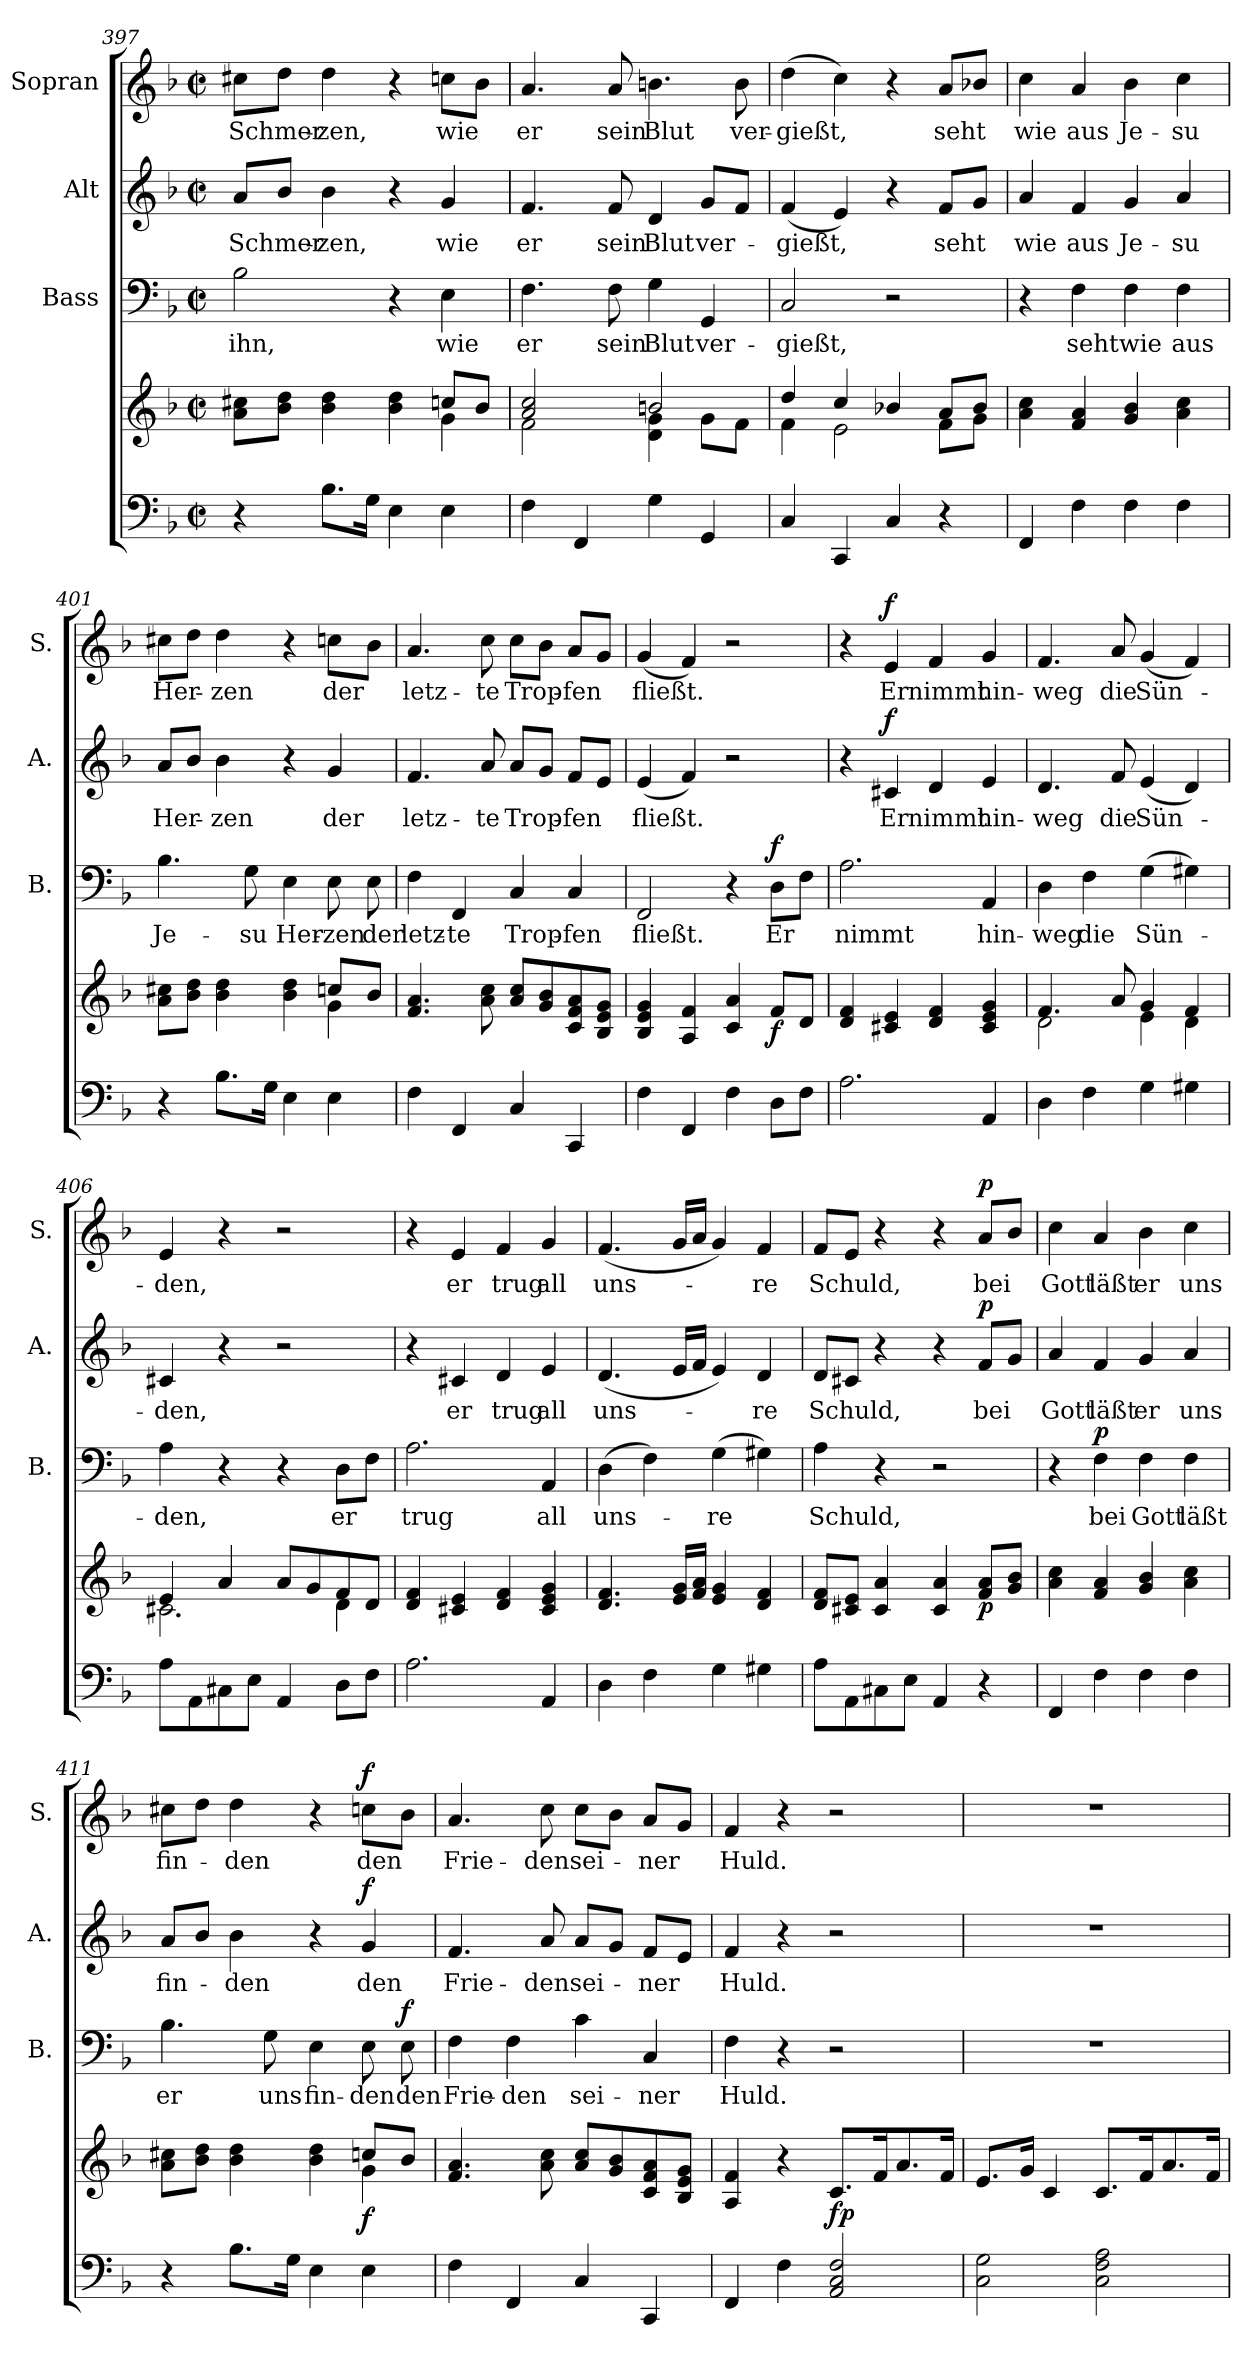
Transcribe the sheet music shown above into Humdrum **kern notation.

**kern	**kern	**dynam	**kern	**text	**dynam	**kern	**text	**dynam	**kern	**text	**dynam
*part4	*part4	*part4	*part3	*part3	*part3	*part2	*part2	*part2	*part1	*part1	*part1
*staff5	*staff4	*staff4/5	*staff3	*staff3	*staff3	*staff2	*staff2	*staff2	*staff1	*staff1	*staff1
*	*	*	*I"Bass	*	*	*I"Alt	*	*	*I"Sopran	*	*
*	*	*	*I'B.	*	*	*I'A.	*	*	*I'S.	*	*
*clefF4	*clefG2	*	*clefF4	*	*	*clefG2	*	*	*clefG2	*	*
*k[b-]	*k[b-]	*	*k[b-]	*	*	*k[b-]	*	*	*k[b-]	*	*
*F:	*F:	*	*F:	*	*	*F:	*	*	*F:	*	*
*M2/2	*M2/2	*	*M2/2	*	*	*M2/2	*	*	*M2/2	*	*
*met(c|)	*met(c|)	*	*met(c|)	*	*	*met(c|)	*	*	*met(c|)	*	*
=397	=397	=397	=397	=397	=397	=397	=397	=397	=397	=397	=397
*	*^	*	*	*	*	*	*	*	*	*	*
!	!	!	!	!	!LO:LY:b	!	!	!LO:LY:b	!	!	!LO:LY:b	!
4r	8a\ 8cc#X\L	2.ryy	.	2B-\	ihn,	.	8a/L	Schmer-	.	8cc#X\L	Schmer-	.
.	8b-\ 8dd\J	.	.	.	.	.	8b-/J	.	.	8dd\J	.	.
!	!	!	!	!	!	!	!	!LO:LY:b	!	!	!LO:LY:b	!
8.B-\L	4b-\ 4dd\	.	.	.	.	.	4b-\	-zen,	.	4dd\	-zen,	.
16G\Jk	.	.	.	.	.	.	.	.	.	.	.	.
4E\	4b-\ 4dd\	.	.	4r	.	.	4r	.	.	4r	.	.
!	!	!	!	!	!LO:LY:b	!	!	!LO:LY:b	!	!	!LO:LY:b	!
4E\	8ccn/L	4g\	.	4E\	wie	.	4g/	wie	.	8ccn\L	wie	.
.	8b-/J	.	.	.	.	.	.	.	.	8b-\J	.	.
!!LO:LB:g=z
=398	=398	=398	=398	=398	=398	=398	=398	=398	=398	=398	=398	=398
!	!	!	!	!	!LO:LY:b	!	!	!LO:LY:b	!	!	!LO:LY:b	!
4F\	2a/ 2cc/	2f\	.	4.F\	er	.	4.f/	er	.	4.a/	er	.
4FF/	.	.	.	.	.	.	.	.	.	.	.	.
!	!	!	!	!	!LO:LY:b	!	!	!LO:LY:b	!	!	!LO:LY:b	!
.	.	.	.	8F\	sein	.	8f/	sein	.	8a/	sein	.
!	!	!	!	!	!LO:LY:b	!	!	!LO:LY:b	!	!	!LO:LY:b	!
4G\	2bn/	4d\ 4g\	.	4G\	Blut	.	4d/	Blut	.	4.bn\	Blut	.
!	!	!	!	!	!LO:LY:b	!	!	!LO:LY:b	!	!	!	!
4GG/	.	8g\L	.	4GG/	ver-	.	8g/L	ver-	.	.	.	.
!	!	!	!	!	!	!	!	!	!	!	!LO:LY:b	!
.	.	8f\J	.	.	.	.	8f/J	.	.	8b\	ver-	.
=399	=399	=399	=399	=399	=399	=399	=399	=399	=399	=399	=399	=399
!	!	!	!	!	!LO:LY:b	!	!	!LO:LY:b	!	!	!LO:LY:b	!
4C/	4dd/	4f\	.	2C/	-gießt,	.	(<4f/	-gießt,	.	(>4dd\	-gießt,	.
4CC/	4cc/	2e\	.	.	.	.	4e/)	.	.	4cc\)	.	.
4C/	4b-X/	.	.	2r	.	.	4r	.	.	4r	.	.
!	!	!	!	!	!	!	!	!LO:LY:b	!	!	!LO:LY:b	!
4r	8a/L	8f\L	.	.	.	.	8f/L	seht	.	8a/L	seht	.
.	8b-/J	8g\J	.	.	.	.	8g/J	.	.	8b-X/J	.	.
=400	=400	=400	=400	=400	=400	=400	=400	=400	=400	=400	=400	=400
!	!	!	!	!	!	!	!	!LO:LY:b	!	!	!LO:LY:b	!
*	*v	*v	*	*	*	*	*	*	*	*	*	*
4FF/	4a\ 4cc\	.	4r	.	.	4a/	wie	.	4cc\	wie	.
!	!	!	!	!LO:LY:b	!	!	!LO:LY:b	!	!	!LO:LY:b	!
4F\	4f/ 4a/	.	4F\	seht	.	4f/	aus	.	4a/	aus	.
!	!	!	!	!LO:LY:b	!	!	!LO:LY:b	!	!	!LO:LY:b	!
4F\	4g/ 4b-/	.	4F\	wie	.	4g/	Je-	.	4b-\	Je-	.
!	!	!	!	!LO:LY:b	!	!	!LO:LY:b	!	!	!LO:LY:b	!
4F\	4a\ 4cc\	.	4F\	aus	.	4a/	-su	.	4cc\	-su	.
=401	=401	=401	=401	=401	=401	=401	=401	=401	=401	=401	=401
*	*^	*	*	*	*	*	*	*	*	*	*
!	!	!	!	!	!LO:LY:b	!	!	!LO:LY:b	!	!	!LO:LY:b	!
4r	8a\ 8cc#X\L	2.ryy	.	4.B-\	Je-	.	8a/L	Her-	.	8cc#X\L	Her-	.
.	8b-\ 8dd\J	.	.	.	.	.	8b-/J	.	.	8dd\J	.	.
!	!	!	!	!	!	!	!	!LO:LY:b	!	!	!LO:LY:b	!
8.B-\L	4b-\ 4dd\	.	.	.	.	.	4b-\	-zen	.	4dd\	-zen	.
!	!	!	!	!	!LO:LY:b	!	!	!	!	!	!	!
.	.	.	.	8G\	-su	.	.	.	.	.	.	.
16G\Jk	.	.	.	.	.	.	.	.	.	.	.	.
!	!	!	!	!	!LO:LY:b	!	!	!	!	!	!	!
4E\	4b-\ 4dd\	.	.	4E\	Her-	.	4r	.	.	4r	.	.
!	!	!	!	!	!LO:LY:b	!	!	!LO:LY:b	!	!	!LO:LY:b	!
4E\	8ccn/L	4g\	.	8E\	-zen	.	4g/	der	.	8ccn\L	der	.
!	!	!	!	!	!LO:LY:b	!	!	!	!	!	!	!
.	8b-/J	.	.	8E\	der	.	.	.	.	8b-\J	.	.
*	*v	*v	*	*	*	*	*	*	*	*	*	*
!!LO:PB:g=z
=402	=402	=402	=402	=402	=402	=402	=402	=402	=402	=402	=402
!	!	!	!	!LO:LY:b	!	!	!LO:LY:b	!	!	!LO:LY:b	!
4F\	4.f/ 4.a/	.	4F\	letz-	.	4.f/	letz-	.	4.a/	letz-	.
!	!	!	!	!LO:LY:b	!	!	!	!	!	!	!
4FF/	.	.	4FF/	-te	.	.	.	.	.	.	.
!	!	!	!	!	!	!	!LO:LY:b	!	!	!LO:LY:b	!
.	8a\ 8cc\	.	.	.	.	8a/	-te	.	8cc\	-te	.
!	!	!	!	!LO:LY:b	!	!	!LO:LY:b	!	!	!LO:LY:b	!
4C/	8a/ 8cc/L	.	4C/	Trop-	.	8a/L	Trop-	.	8cc\L	Trop-	.
.	8g/ 8b-/	.	.	.	.	8g/J	.	.	8b-\J	.	.
!	!	!	!	!LO:LY:b	!	!	!LO:LY:b	!	!	!LO:LY:b	!
4CC/	8c/ 8f/ 8a/	.	4C/	-fen	.	8f/L	-fen	.	8a/L	-fen	.
.	8B-/ 8e/ 8g/J	.	.	.	.	8e/J	.	.	8g/J	.	.
=403	=403	=403	=403	=403	=403	=403	=403	=403	=403	=403	=403
!	!	!	!	!LO:LY:b	!	!	!LO:LY:b	!	!	!LO:LY:b	!
4F\	4B-/ 4e/ 4g/	.	2FF/	fließt.	.	(<4e/	fließt.	.	(<4g/	fließt.	.
4FF/	4A/ 4f/	.	.	.	.	4f/)	.	.	4f/)	.	.
4F\	4c/ 4a/	.	4r	.	.	2r	.	.	2r	.	.
!	!	!LO:DY:b	!	!LO:LY:b	!LO:DY:a	!	!	!	!	!	!
8D\L	8f/L	f	8D\L	Er	f	.	.	.	.	.	.
8F\J	8d/J	.	8F\J	.	.	.	.	.	.	.	.
=404	=404	=404	=404	=404	=404	=404	=404	=404	=404	=404	=404
!	!	!	!	!LO:LY:b	!	!	!	!	!	!	!
2.A\	4d/ 4f/	.	2.A\	nimmt	.	4r	.	.	4r	.	.
!	!	!	!	!	!	!	!LO:LY:b	!LO:DY:a	!	!LO:LY:b	!LO:DY:a
.	4c#X/ 4e/	.	.	.	.	4c#X/	Er	f	4e/	Er	f
!	!	!	!	!	!	!	!LO:LY:b	!	!	!LO:LY:b	!
.	4d/ 4f/	.	.	.	.	4d/	nimmt	.	4f/	nimmt	.
!	!	!	!	!LO:LY:b	!	!	!LO:LY:b	!	!	!LO:LY:b	!
4AA/	4c#/ 4e/ 4g/	.	4AA/	hin-	.	4e/	hin-	.	4g/	hin-	.
=405	=405	=405	=405	=405	=405	=405	=405	=405	=405	=405	=405
*	*^	*	*	*	*	*	*	*	*	*	*
!	!	!	!	!	!LO:LY:b	!	!	!LO:LY:b	!	!	!LO:LY:b	!
4D\	4.f/	2d\	.	4D\	-weg	.	4.d/	-weg	.	4.f/	-weg	.
!	!	!	!	!	!LO:LY:b	!	!	!	!	!	!	!
4F\	.	.	.	4F\	die	.	.	.	.	.	.	.
!	!	!	!	!	!	!	!	!LO:LY:b	!	!	!LO:LY:b	!
.	8a/	.	.	.	.	.	8f/	die	.	8a/	die	.
!	!	!	!	!	!LO:LY:b	!	!	!LO:LY:b	!	!	!LO:LY:b	!
4G\	4g/	4e\	.	(>4G\	Sün-	.	(<4e/	Sün-	.	(<4g/	Sün-	.
4G#X\	4f/	4d\	.	4G#X\)	.	.	4d/)	.	.	4f/)	.	.
!!LO:LB:g=z
=406	=406	=406	=406	=406	=406	=406	=406	=406	=406	=406	=406	=406
!	!	!	!	!	!LO:LY:b	!	!	!LO:LY:b	!	!	!LO:LY:b	!
8A\L	4e/	2.c#X\	.	4A\	-den,	.	4c#X/	-den,	.	4e/	-den,	.
8AA\	.	.	.	.	.	.	.	.	.	.	.	.
8C#X\	4a/	.	.	4r	.	.	4r	.	.	4r	.	.
8E\J	.	.	.	.	.	.	.	.	.	.	.	.
4AA/	8a/L	.	.	4r	.	.	2r	.	.	2r	.	.
.	8g/	.	.	.	.	.	.	.	.	.	.	.
!	!	!	!	!	!LO:LY:b	!	!	!	!	!	!	!
8D\L	8f/	4d\	.	8D\L	er	.	.	.	.	.	.	.
8F\J	8d/J	.	.	8F\J	.	.	.	.	.	.	.	.
*	*v	*v	*	*	*	*	*	*	*	*	*	*
=407	=407	=407	=407	=407	=407	=407	=407	=407	=407	=407	=407
!	!	!	!	!LO:LY:b	!	!	!	!	!	!	!
2.A\	4d/ 4f/	.	2.A\	trug	.	4r	.	.	4r	.	.
!	!	!	!	!	!	!	!LO:LY:b	!	!	!LO:LY:b	!
.	4c#X/ 4e/	.	.	.	.	4c#X/	er	.	4e/	er	.
!	!	!	!	!	!	!	!LO:LY:b	!	!	!LO:LY:b	!
.	4d/ 4f/	.	.	.	.	4d/	trug	.	4f/	trug	.
!	!	!	!	!LO:LY:b	!	!	!LO:LY:b	!	!	!LO:LY:b	!
4AA/	4c#/ 4e/ 4g/	.	4AA/	all	.	4e/	all	.	4g/	all	.
=408	=408	=408	=408	=408	=408	=408	=408	=408	=408	=408	=408
!	!	!	!	!LO:LY:b	!	!	!LO:LY:b	!	!	!LO:LY:b	!
4D\	4.d/ 4.f/	.	(>4D\	uns-	.	(<4.d/	uns-	.	(<4.f/	uns-	.
4F\	.	.	4F\)	.	.	.	.	.	.	.	.
.	16e/ 16g/LL	.	.	.	.	16e/LL	.	.	16g/LL	.	.
.	16f/ 16a/JJ	.	.	.	.	16f/JJ	.	.	16a/JJ	.	.
!	!	!	!	!LO:LY:b	!	!	!	!	!	!	!
4G\	4e/ 4g/	.	(>4G\	-re	.	4e/)	.	.	4g/)	.	.
!	!	!	!	!	!	!	!LO:LY:b	!	!	!LO:LY:b	!
4G#X\	4d/ 4f/	.	4G#X\)	.	.	4d/	-re	.	4f/	-re	.
=409	=409	=409	=409	=409	=409	=409	=409	=409	=409	=409	=409
!	!	!	!	!LO:LY:b	!	!	!LO:LY:b	!	!	!LO:LY:b	!
8A\L	8d/ 8f/L	.	4A\	Schuld,	.	8d/L	Schuld,	.	8f/L	Schuld,	.
8AA\	8c#X/ 8e/J	.	.	.	.	8c#X/J	.	.	8e/J	.	.
8C#X\	4c#/ 4a/	.	4r	.	.	4r	.	.	4r	.	.
8E\J	.	.	.	.	.	.	.	.	.	.	.
4AA/	4c#/ 4a/	.	2r	.	.	4r	.	.	4r	.	.
!	!	!LO:DY:b	!	!	!	!	!LO:LY:b	!LO:DY:a	!	!LO:LY:b	!LO:DY:a
4r	8f/ 8a/L	p	.	.	.	8f/L	bei	p	8a/L	bei	p
.	8g/ 8b-/J	.	.	.	.	8g/J	.	.	8b-/J	.	.
!!LO:PB:g=z
=410	=410	=410	=410	=410	=410	=410	=410	=410	=410	=410	=410
!	!	!	!	!	!	!	!LO:LY:b	!	!	!LO:LY:b	!
4FF/	4a\ 4cc\	.	4r	.	.	4a/	Gott	.	4cc\	Gott	.
!	!	!	!	!LO:LY:b	!LO:DY:a	!	!LO:LY:b	!	!	!LO:LY:b	!
4F\	4f/ 4a/	.	4F\	bei	p	4f/	läßt	.	4a/	läßt	.
!	!	!	!	!LO:LY:b	!	!	!LO:LY:b	!	!	!LO:LY:b	!
4F\	4g/ 4b-/	.	4F\	Gott	.	4g/	er	.	4b-\	er	.
!	!	!	!	!LO:LY:b	!	!	!LO:LY:b	!	!	!LO:LY:b	!
4F\	4a\ 4cc\	.	4F\	läßt	.	4a/	uns	.	4cc\	uns	.
=411	=411	=411	=411	=411	=411	=411	=411	=411	=411	=411	=411
*	*^	*	*	*	*	*	*	*	*	*	*
!	!	!	!	!	!LO:LY:b	!	!	!LO:LY:b	!	!	!LO:LY:b	!
4r	8a\ 8cc#X\L	2.ryy	.	4.B-\	er	.	8a/L	fin-	.	8cc#X\L	fin-	.
.	8b-\ 8dd\J	.	.	.	.	.	8b-/J	.	.	8dd\J	.	.
!	!	!	!	!	!	!	!	!LO:LY:b	!	!	!LO:LY:b	!
8.B-\L	4b-\ 4dd\	.	.	.	.	.	4b-\	-den	.	4dd\	-den	.
!	!	!	!	!	!LO:LY:b	!	!	!	!	!	!	!
.	.	.	.	8G\	uns	.	.	.	.	.	.	.
16G\Jk	.	.	.	.	.	.	.	.	.	.	.	.
!	!	!	!	!	!LO:LY:b	!	!	!	!	!	!	!
4E\	4b-\ 4dd\	.	.	4E\	fin-	.	4r	.	.	4r	.	.
!	!	!	!LO:DY:b	!	!LO:LY:b	!	!	!LO:LY:b	!LO:DY:a	!	!LO:LY:b	!LO:DY:a
4E\	8ccn/L	4g\	f	8E\	-den	.	4g/	den	f	8ccn\L	den	f
!	!	!	!	!	!LO:LY:b	!LO:DY:a	!	!	!	!	!	!
.	8b-/J	.	.	8E\	den	f	.	.	.	8b-\J	.	.
*	*v	*v	*	*	*	*	*	*	*	*	*	*
=412	=412	=412	=412	=412	=412	=412	=412	=412	=412	=412	=412
!	!	!	!	!LO:LY:b	!	!	!LO:LY:b	!	!	!LO:LY:b	!
4F\	4.f/ 4.a/	.	4F\	Frie-	.	4.f/	Frie-	.	4.a/	Frie-	.
!	!	!	!	!LO:LY:b	!	!	!	!	!	!	!
4FF/	.	.	4F\	-den	.	.	.	.	.	.	.
!	!	!	!	!	!	!	!LO:LY:b	!	!	!LO:LY:b	!
.	8a\ 8cc\	.	.	.	.	8a/	-den	.	8cc\	-den	.
!	!	!	!	!LO:LY:b	!	!	!LO:LY:b	!	!	!LO:LY:b	!
4C/	8a/ 8cc/L	.	4c\	sei-	.	8a/L	sei-	.	8cc\L	sei-	.
.	8g/ 8b-/	.	.	.	.	8g/J	.	.	8b-\J	.	.
!	!	!	!	!LO:LY:b	!	!	!LO:LY:b	!	!	!LO:LY:b	!
4CC/	8c/ 8f/ 8a/	.	4C/	-ner	.	8f/L	-ner	.	8a/L	-ner	.
.	8B-/ 8e/ 8g/J	.	.	.	.	8e/J	.	.	8g/J	.	.
=413	=413	=413	=413	=413	=413	=413	=413	=413	=413	=413	=413
!	!	!	!	!LO:LY:b	!	!	!LO:LY:b	!	!	!LO:LY:b	!
4FF/	4A/ 4f/	.	4F\	Huld.	.	4f/	Huld.	.	4f/	Huld.	.
4F\	4r	.	4r	.	.	4r	.	.	4r	.	.
!	!	!LO:DY:b	!	!	!	!	!	!	!	!	!
2AA/ 2C/ 2F/	8.c/L	fp	2r	.	.	2r	.	.	2r	.	.
.	16f/k	.	.	.	.	.	.	.	.	.	.
.	8.a/	.	.	.	.	.	.	.	.	.	.
.	16f/Jk	.	.	.	.	.	.	.	.	.	.
!!LO:LB:g=z
=414	=414	=414	=414	=414	=414	=414	=414	=414	=414	=414	=414
2C\ 2G\	8.e/L	.	1r	.	.	1r	.	.	1r	.	.
.	16g/Jk	.	.	.	.	.	.	.	.	.	.
.	4c/	.	.	.	.	.	.	.	.	.	.
2C\ 2F\ 2A\	8.c/L	.	.	.	.	.	.	.	.	.	.
.	16f/k	.	.	.	.	.	.	.	.	.	.
.	8.a/	.	.	.	.	.	.	.	.	.	.
.	16f/Jk	.	.	.	.	.	.	.	.	.	.
=	=	=	=	=	=	=	=	=	=	=	=
*-	*-	*-	*-	*-	*-	*-	*-	*-	*-	*-	*-
